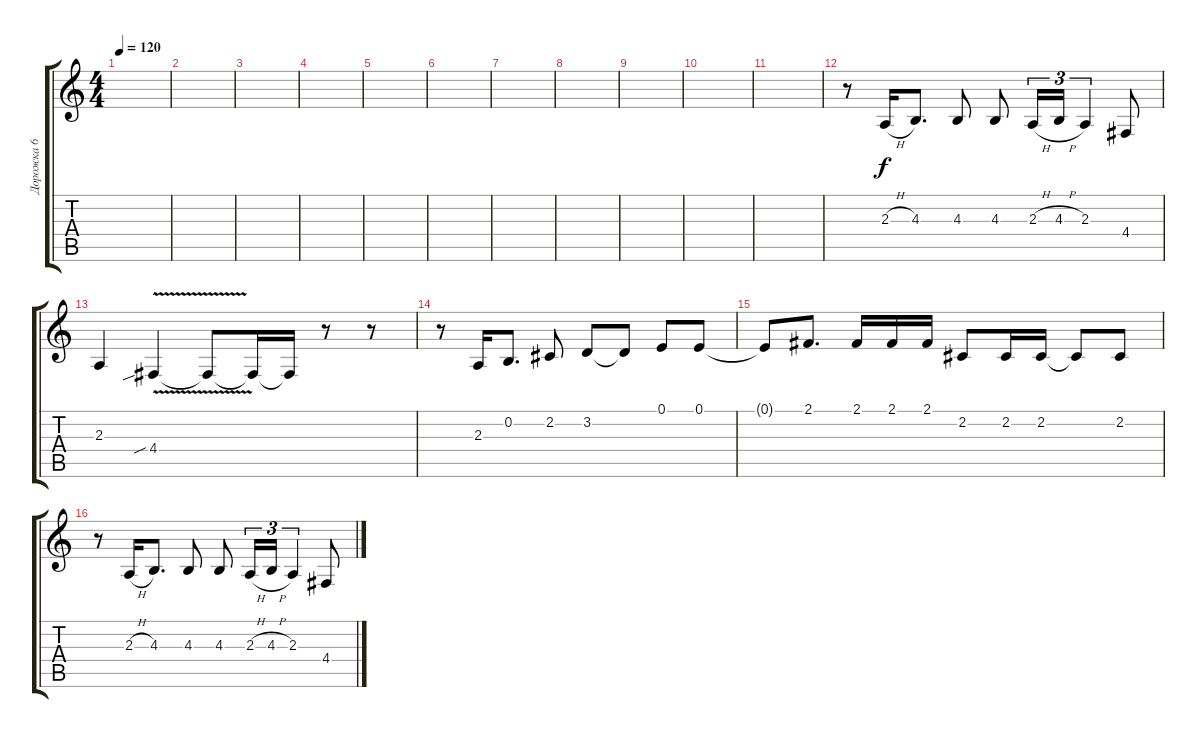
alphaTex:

\track ("Дорожка 6" "Дорожка 6") {instrument viola}
\staff {score tabs}
\tuning (E4 B3 G3 D3 A2 E2) {hide}
\ts (4 4)
\tempo 120
\clef g2
\ks c
|
|
|
|
|
|
|
|
|
|
|
r.8 2.3{h}.16 4.3.8{d} 4.3.8 4.3.8 2.3{h}.16{tu (3 2)} 4.3{h}.16{tu (3 2)} 2.3.4{tu (3 2)} 4.4.8 |
2.3.4 4.4{v sib}.4 4.4{t}.8 4.4{t}.16 4.4{t}.16 r.8 r.8 |
r.8 2.3.16 0.2.8{d} 2.2.8 3.2.8 3.2{t}.8 0.1.8 0.1.8 |
0.1{t}.8 2.1.8{d} 2.1.16 2.1.16 2.1.16 2.2.8 2.2.16 2.2.16 2.2{t}.8 2.2.8 |
r.8 2.3{h}.16 4.3.8{d} 4.3.8 4.3.8 2.3{h}.16{tu (3 2)} 4.3{h}.16{tu (3 2)} 2.3.4{tu (3 2)} 4.4.8
